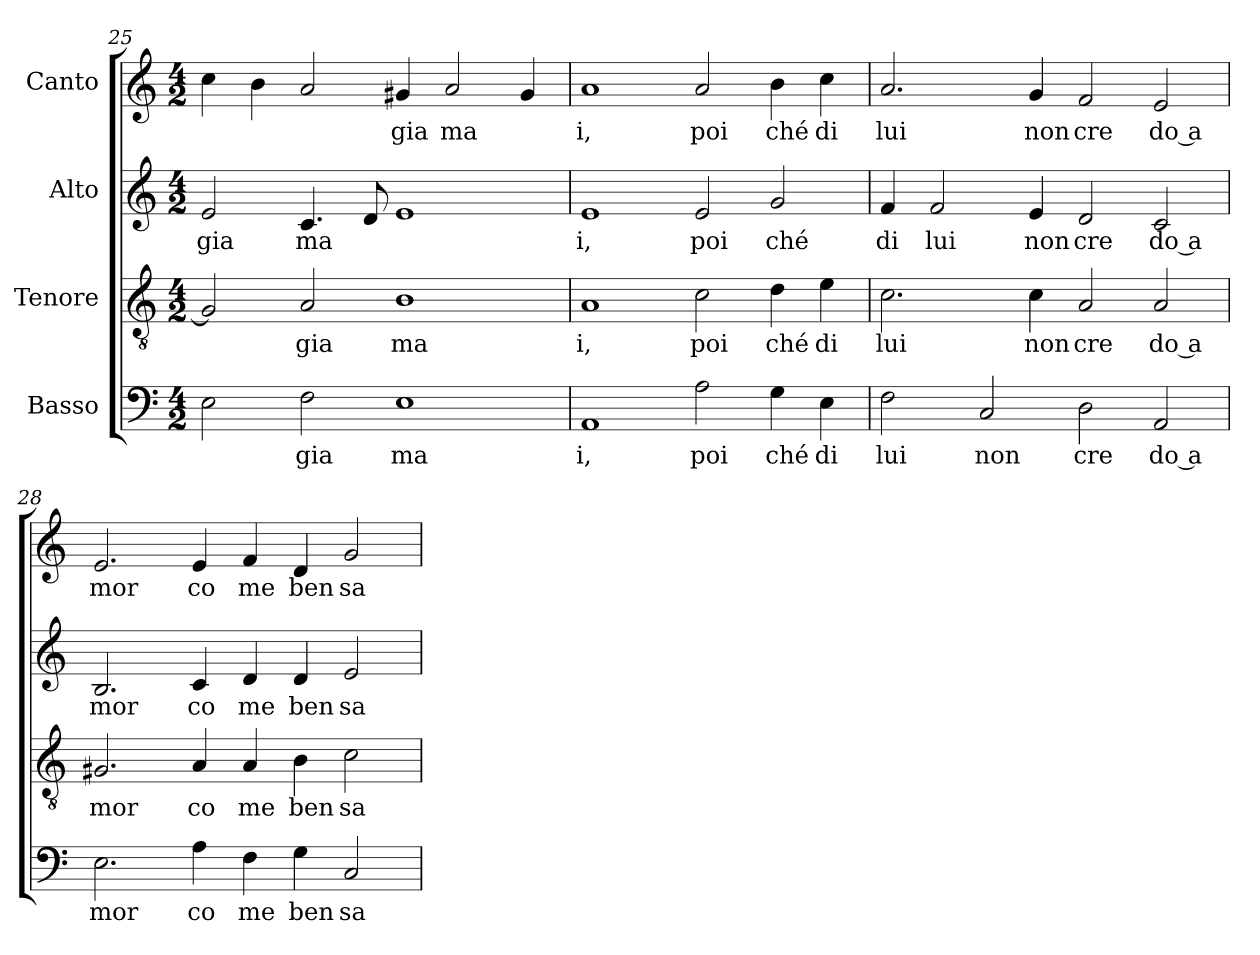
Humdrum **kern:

**kern	**text	**kern	**text	**kern	**text	**kern	**text
*part4	*part4	*part3	*part3	*part2	*part2	*part1	*part1
*staff4	*staff4	*staff3	*staff3	*staff2	*staff2	*staff1	*staff1
*I"Basso	*	*I"Tenore	*	*I"Alto	*	*I"Canto	*
*clefF4	*	*clefGv2	*	*clefG2	*	*clefG2	*
*M4/2	*	*M4/2	*	*M4/2	*	*M4/2	*
=25	=25	=25	=25	=25	=25	=25	=25
!	!	!	!	!	!LO:LY:b:cj	!	!
2E\	.	2G/]	.	2e/	gia	4cc\	.
.	.	.	.	.	.	4b\	.
!	!LO:LY:b:cj	!	!LO:LY:b:cj	!	!LO:LY:b	!	!
2F\	gia	2A/	gia	4.c/	ma	2a/	.
.	.	.	.	8d/	.	.	.
!	!LO:LY:b:cj	!	!LO:LY:b:cj	!	!	!	!LO:LY:b:cj
1E	ma	1B	ma	1e	.	4g#X/	gia
!	!	!	!	!	!	!	!LO:LY:b
.	.	.	.	.	.	2a/	ma
.	.	.	.	.	.	(4g#/	.
=26	=26	=26	=26	=26	=26	=26	=26
!	!LO:LY:b:cj	!	!LO:LY:b:cj	!	!LO:LY:b:cj	!	!LO:LY:b:cj
1AA	i,	1A	i,	1e	i,	1a	i,
!	!LO:LY:b:cj	!	!LO:LY:b:cj	!	!LO:LY:b:cj	!	!LO:LY:b:cj
2A\	poi	2c\	poi	2e/	poi	2a/	poi
!	!LO:LY:b:cj	!	!LO:LY:b:cj	!	!LO:LY:b:cj	!	!LO:LY:b:cj
4G\	ché	4d\	ché	2g/	ché	4b\	ché
!	!LO:LY:b:cj	!	!LO:LY:b:cj	!	!	!	!LO:LY:b:cj
4E\	di	4e\	di	.	.	4cc\	di
=27	=27	=27	=27	=27	=27	=27	=27
!	!LO:LY:b:cj	!	!LO:LY:b:cj	!	!LO:LY:b:cj	!	!LO:LY:b:cj
2F\	lui	2.c\	lui	4f/	di	2.a/	lui
!	!	!	!	!	!LO:LY:b:cj	!	!
.	.	.	.	2f/	lui	.	.
!	!LO:LY:b:cj	!	!	!	!	!	!
2C/	non	.	.	.	.	.	.
!	!	!	!LO:LY:b:cj	!	!LO:LY:b:cj	!	!LO:LY:b:cj
.	.	4c\	non	4e/	non	4g/	non
!	!LO:LY:b:cj	!	!LO:LY:b:cj	!	!LO:LY:b:cj	!	!LO:LY:b:cj
2D\	cre	2A/	cre	2d/	cre	2f/	cre
!	!LO:LY:b:rj	!	!LO:LY:b:rj	!	!LO:LY:b:rj	!	!LO:LY:b:rj
2AA/	do a	2A/	do a	2c/	do a	2e/	do a
=28	=28	=28	=28	=28	=28	=28	=28
!	!LO:LY:b:cj	!	!LO:LY:b:cj	!	!LO:LY:b:cj	!	!LO:LY:b:cj
2.E\	mor	2.G#X/	mor	2.B/	mor	2.e/	mor
!	!LO:LY:b:cj	!	!LO:LY:b:cj	!	!LO:LY:b:cj	!	!LO:LY:b:cj
4A\	co	4A/	co	4c/	co	4e/	co
!	!LO:LY:b:cj	!	!LO:LY:b:cj	!	!LO:LY:b:cj	!	!LO:LY:b:cj
4F\	me	4A/	me	4d/	me	4f/	me
!	!LO:LY:b:cj	!	!LO:LY:b:cj	!	!LO:LY:b:cj	!	!LO:LY:b:cj
4G\	ben	4B\	ben	4d/	ben	4d/	ben
!	!LO:LY:b:cj	!	!LO:LY:b:cj	!	!LO:LY:b:cj	!	!LO:LY:b:cj
2C/	sa	2c\	sa	2e/	sa	2g/	sa
=	=	=	=	=	=	=	=
*-	*-	*-	*-	*-	*-	*-	*-
